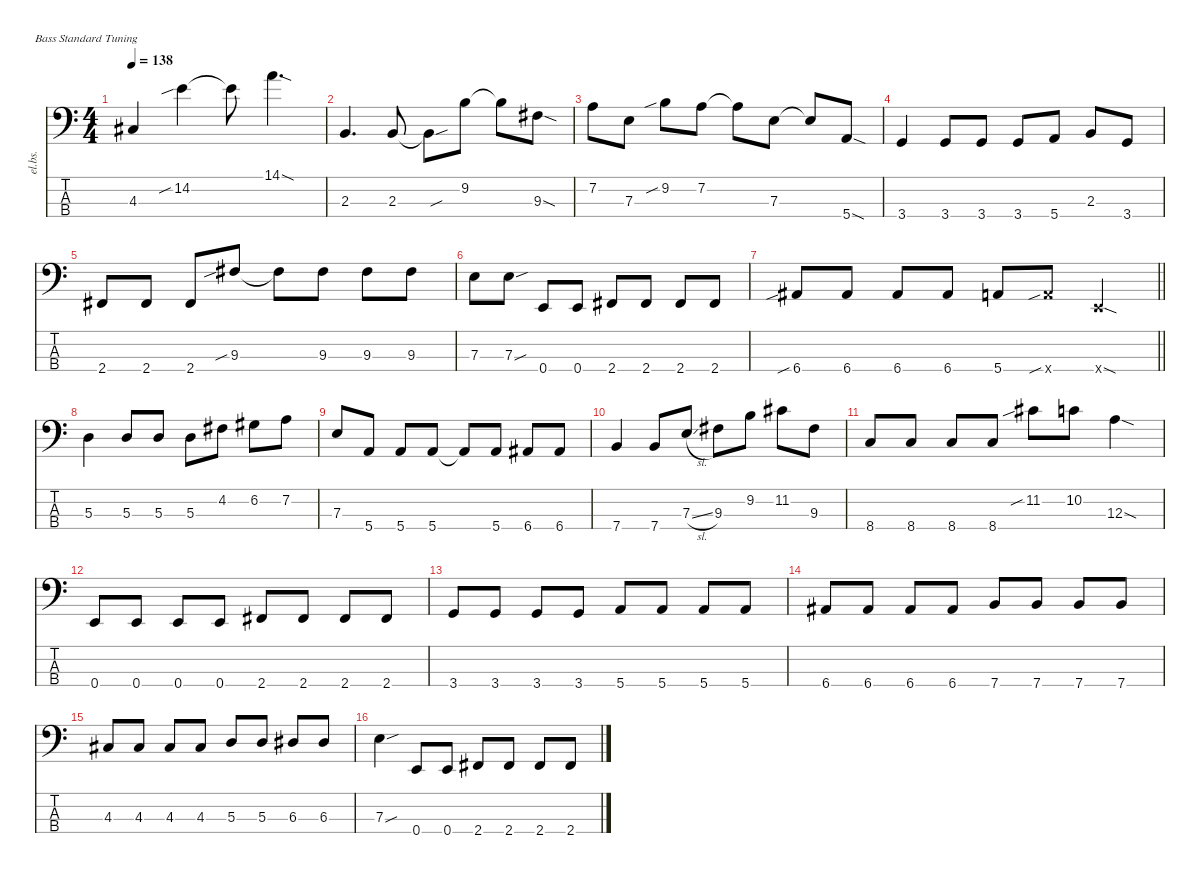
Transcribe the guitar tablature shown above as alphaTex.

\defaultSystemsLayout 4
\hideDynamics
\bracketExtendMode nobrackets
\track ("Electric Bass" "el.bs.") {mute instrument electricbassfinger}
\staff {score tabs}
\tuning (G2 D2 A1 E1)
\ts (4 4)
\tempo 138
\clef f4
\ks c
4.3{acc #}.4{dy mf beam Up} 14.2{sib}.4{beam Down} 14.2{t}.8{beam Down} 14.1{sod}.4{d beam Down} |
2.3.4{d beam Up} 2.3.8{beam Up} 2.3{sou t}.8{beam Down} 9.2.8{beam Down} 9.2{t}.8{beam Down} 9.3{sod acc #}.8{beam Down} |
7.2.8{beam Down} 7.3.8{beam Down} 9.2{sib}.8{beam Down} 7.2.8{beam Down} 7.2{t}.8{beam Down} 7.3.8{beam Down} 7.3{t}.8{beam Up} 5.4{sod}.8{beam Up} |
3.4.4{beam Up} 3.4.8{beam Up} 3.4.8{beam Up} 3.4.8{beam Up} 5.4.8{beam Up} 2.3.8{beam Up} 3.4.8{beam Up} |
2.4{acc #}.8{beam Up} 2.4{acc #}.8{beam Up} 2.4{acc #}.8{beam Up} 9.3{sib acc #}.8{beam Up} 9.3{t acc #}.8{beam Down} 9.3{acc #}.8{beam Down} 9.3{acc #}.8{beam Down} 9.3{acc #}.8{beam Down} |
7.3.8{beam Down} 7.3{sou}.8{beam Down} 0.4.8{beam Up} 0.4.8{beam Up} 2.4{acc #}.8{beam Up} 2.4{acc #}.8{beam Up} 2.4{acc #}.8{beam Up} 2.4{acc #}.8{beam Up} |
\barLineRight lightlight
6.4{sib acc #}.8{beam Up} 6.4{acc #}.8{beam Up} 6.4{acc #}.8{beam Up} 6.4{acc #}.8{beam Up} 5.4.8{beam Up} 5.4{sib x}.8{beam Up} 0.4{sod x}.4{beam Up} |
5.3.4{beam Down} 5.3.8{beam Up} 5.3.8{beam Up} 5.3.8{beam Down} 4.2{acc #}.8{beam Down} 6.2{acc #}.8{beam Down} 7.2.8{beam Down} |
7.3.8{beam Up} 5.4.8{beam Up} 5.4.8{beam Up} 5.4.8{beam Up} 5.4{t}.8{beam Up} 5.4.8{beam Up} 6.4{acc #}.8{beam Up} 6.4{acc #}.8{beam Up} |
7.4.4{beam Up} 7.4.8{beam Up} 7.3{sl}.8{beam Up} 9.3{acc #}.8{beam Down} 9.2.8{beam Down} 11.2{acc #}.8{beam Down} 9.3{acc #}.8{beam Down} |
8.4.8{beam Up} 8.4.8{beam Up} 8.4.8{beam Up} 8.4.8{beam Up} 11.2{sib acc #}.8{beam Down} 10.2.8{beam Down} 12.3{sod}.4{beam Down} |
0.4.8{beam Up} 0.4.8{beam Up} 0.4.8{beam Up} 0.4.8{beam Up} 2.4{acc #}.8{beam Up} 2.4{acc #}.8{beam Up} 2.4{acc #}.8{beam Up} 2.4{acc #}.8{beam Up} |
3.4.8{beam Up} 3.4.8{beam Up} 3.4.8{beam Up} 3.4.8{beam Up} 5.4.8{beam Up} 5.4.8{beam Up} 5.4.8{beam Up} 5.4.8{beam Up} |
6.4{acc #}.8{beam Up} 6.4{acc #}.8{beam Up} 6.4{acc #}.8{beam Up} 6.4{acc #}.8{beam Up} 7.4.8{beam Up} 7.4.8{beam Up} 7.4.8{beam Up} 7.4.8{beam Up} |
4.3{acc #}.8{beam Up} 4.3{acc #}.8{beam Up} 4.3{acc #}.8{beam Up} 4.3{acc #}.8{beam Up} 5.3.8{beam Up} 5.3.8{beam Up} 6.3{acc #}.8{beam Up} 6.3{acc #}.8{beam Up} |
7.3{sou}.4{beam Down} 0.4.8{beam Up} 0.4.8{beam Up} 2.4{acc #}.8{beam Up} 2.4{acc #}.8{beam Up} 2.4{acc #}.8{beam Up} 2.4{acc #}.8{beam Up}
